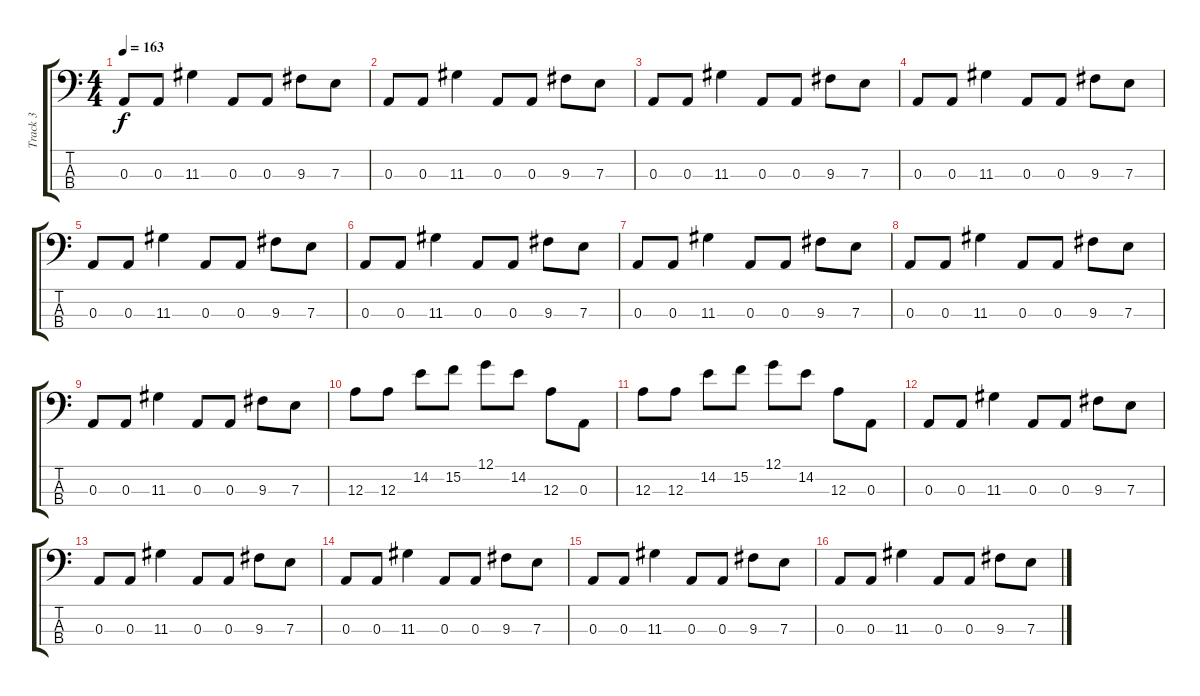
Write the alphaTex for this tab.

\track ("Track 3" "Track 3") {instrument electricbassfinger}
\staff {score tabs}
\tuning (G2 D2 A1 E1) {hide}
\ts (4 4)
\tempo 163
\clef f4
\ks c
0.3.8{dy f} 0.3.8 11.3.4 0.3.8 0.3.8 9.3.8 7.3.8 |
0.3.8 0.3.8 11.3.4 0.3.8 0.3.8 9.3.8 7.3.8 |
0.3.8 0.3.8 11.3.4 0.3.8 0.3.8 9.3.8 7.3.8 |
0.3.8 0.3.8 11.3.4 0.3.8 0.3.8 9.3.8 7.3.8 |
0.3.8 0.3.8 11.3.4 0.3.8 0.3.8 9.3.8 7.3.8 |
0.3.8 0.3.8 11.3.4 0.3.8 0.3.8 9.3.8 7.3.8 |
0.3.8 0.3.8 11.3.4 0.3.8 0.3.8 9.3.8 7.3.8 |
0.3.8 0.3.8 11.3.4 0.3.8 0.3.8 9.3.8 7.3.8 |
0.3.8 0.3.8 11.3.4 0.3.8 0.3.8 9.3.8 7.3.8 |
12.3.8 12.3.8 14.2.8 15.2.8 12.1.8 14.2.8 12.3.8 0.3.8 |
12.3.8 12.3.8 14.2.8 15.2.8 12.1.8 14.2.8 12.3.8 0.3.8 |
0.3.8 0.3.8 11.3.4 0.3.8 0.3.8 9.3.8 7.3.8 |
0.3.8 0.3.8 11.3.4 0.3.8 0.3.8 9.3.8 7.3.8 |
0.3.8 0.3.8 11.3.4 0.3.8 0.3.8 9.3.8 7.3.8 |
0.3.8 0.3.8 11.3.4 0.3.8 0.3.8 9.3.8 7.3.8 |
0.3.8 0.3.8 11.3.4 0.3.8 0.3.8 9.3.8 7.3.8
